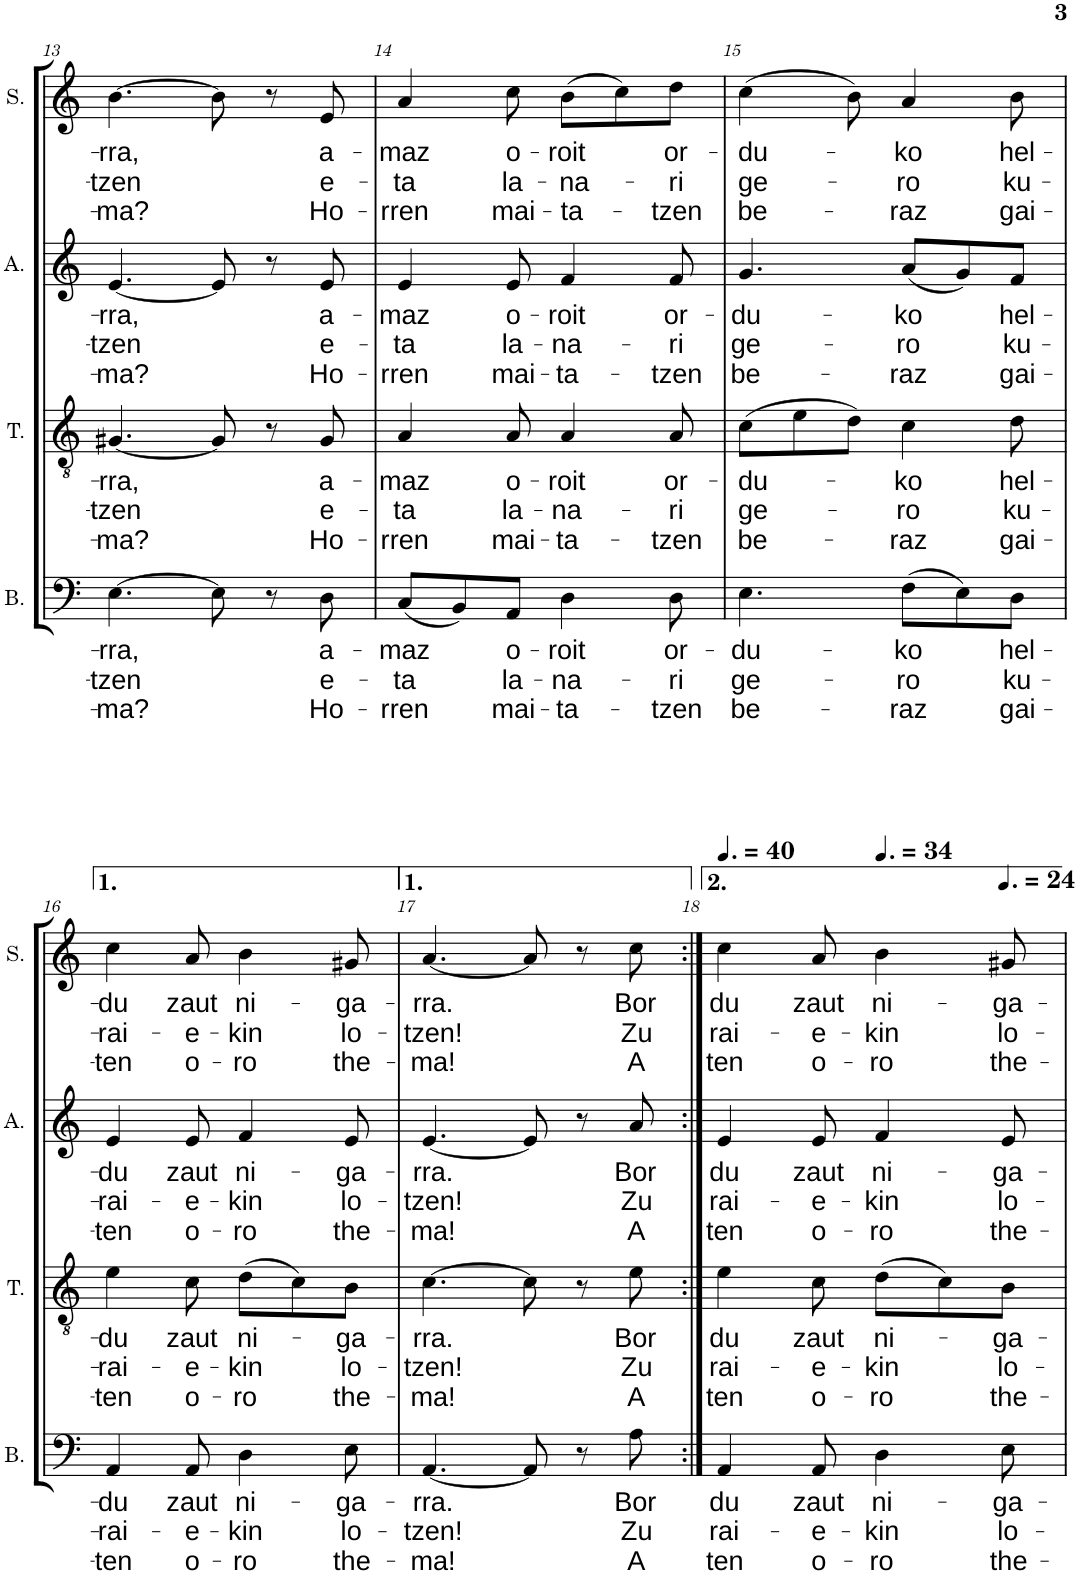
**kern	**text	**text	**text	**kern	**text	**text	**text	**kern	**text	**text	**text	**kern	**text	**text	**text
*part4	*part4	*part4	*part4	*part3	*part3	*part3	*part3	*part2	*part2	*part2	*part2	*part1	*part1	*part1	*part1
*staff4	*staff4	*staff4	*staff4	*staff3	*staff3	*staff3	*staff3	*staff2	*staff2	*staff2	*staff2	*staff1	*staff1	*staff1	*staff1
*I"Basse	*	*	*	*I"Ténor	*	*	*	*I"Alto	*	*	*	*I"Soprano	*	*	*
*I'B.	*	*	*	*I'T.	*	*	*	*I'A.	*	*	*	*I'S.	*	*	*
!!LO:PB:g=z
*clefF4	*	*	*	*clefGv2	*	*	*	*clefG2	*	*	*	*clefG2	*	*	*
*k[]	*	*	*	*k[]	*	*	*	*k[]	*	*	*	*k[]	*	*	*
*M6/8	*	*	*	*M6/8	*	*	*	*M6/8	*	*	*	*M6/8	*	*	*
=13	=13	=13	=13	=13	=13	=13	=13	=13	=13	=13	=13	=13	=13	=13	=13
!	!LO:LY:b	!LO:LY:b	!LO:LY:b	!	!LO:LY:b	!LO:LY:b	!LO:LY:b	!	!LO:LY:b	!LO:LY:b	!LO:LY:b	!	!LO:LY:b	!LO:LY:b	!LO:LY:b
[4.E\	-rra,	-tzen	-ma?	[4.G#X/	-rra,	-tzen	-ma?	[4.e/	-rra,	-tzen	-ma?	[4.b\	-rra,	-tzen	-ma?
8E\]	.	.	.	8G#/]	.	.	.	8e/]	.	.	.	8b\]	.	.	.
8r	.	.	.	8r	.	.	.	8r	.	.	.	8r	.	.	.
!	!LO:LY:b	!LO:LY:b	!LO:LY:b	!	!LO:LY:b	!LO:LY:b	!LO:LY:b	!	!LO:LY:b	!LO:LY:b	!LO:LY:b	!	!LO:LY:b	!LO:LY:b	!LO:LY:b
8D\	a-	e-	Ho-	8G#/	a-	e-	Ho-	8e/	a-	e-	Ho-	8e/	a-	e-	Ho-
=14	=14	=14	=14	=14	=14	=14	=14	=14	=14	=14	=14	=14	=14	=14	=14
!	!LO:LY:b	!LO:LY:b	!LO:LY:b	!	!LO:LY:b	!LO:LY:b	!LO:LY:b	!	!LO:LY:b	!LO:LY:b	!LO:LY:b	!	!LO:LY:b	!LO:LY:b	!LO:LY:b
(8C/L	-maz	-ta	-rren	4A/	-maz	-ta	-rren	4e/	-maz	-ta	-rren	4a/	-maz	-ta	-rren
8BB/)	.	.	.	.	.	.	.	.	.	.	.	.	.	.	.
!	!LO:LY:b	!LO:LY:b	!LO:LY:b	!	!LO:LY:b	!LO:LY:b	!LO:LY:b	!	!LO:LY:b	!LO:LY:b	!LO:LY:b	!	!LO:LY:b	!LO:LY:b	!LO:LY:b
8AA/J	o-	la-	mai-	8A/	o-	la-	mai-	8e/	o-	la-	mai-	8cc\	o-	la-	mai-
!	!LO:LY:b	!LO:LY:b	!LO:LY:b	!	!LO:LY:b	!LO:LY:b	!LO:LY:b	!	!LO:LY:b	!LO:LY:b	!LO:LY:b	!	!LO:LY:b	!LO:LY:b	!LO:LY:b
4D\	-roit	-na-	-ta-	4A/	-roit	-na-	-ta-	4f/	-roit	-na-	-ta-	(8b\L	-roit	-na-	-ta-
.	.	.	.	.	.	.	.	.	.	.	.	8cc\)	.	.	.
!	!LO:LY:b	!LO:LY:b	!LO:LY:b	!	!LO:LY:b	!LO:LY:b	!LO:LY:b	!	!LO:LY:b	!LO:LY:b	!LO:LY:b	!	!LO:LY:b	!LO:LY:b	!LO:LY:b
8D\	or-	-ri	-tzen	8A/	or-	-ri	-tzen	8f/	or-	-ri	-tzen	8dd\J	or-	-ri	-tzen
=15	=15	=15	=15	=15	=15	=15	=15	=15	=15	=15	=15	=15	=15	=15	=15
!	!LO:LY:b	!LO:LY:b	!LO:LY:b	!	!LO:LY:b	!LO:LY:b	!LO:LY:b	!	!LO:LY:b	!LO:LY:b	!LO:LY:b	!	!LO:LY:b	!LO:LY:b	!LO:LY:b
4.E\	-du-	ge-	be-	(8c\L	-du-	ge-	be-	4.g/	-du-	ge-	be-	(4cc\	-du-	ge-	be-
.	.	.	.	8e\	.	.	.	.	.	.	.	.	.	.	.
.	.	.	.	8d\J)	.	.	.	.	.	.	.	8b\)	.	.	.
!	!LO:LY:b	!LO:LY:b	!LO:LY:b	!	!LO:LY:b	!LO:LY:b	!LO:LY:b	!	!LO:LY:b	!LO:LY:b	!LO:LY:b	!	!LO:LY:b	!LO:LY:b	!LO:LY:b
(8F\L	-ko	-ro	-raz	4c\	-ko	-ro	-raz	(8a/L	-ko	-ro	-raz	4a/	-ko	-ro	-raz
8E\)	.	.	.	.	.	.	.	8g/)	.	.	.	.	.	.	.
!	!LO:LY:b	!LO:LY:b	!LO:LY:b	!	!LO:LY:b	!LO:LY:b	!LO:LY:b	!	!LO:LY:b	!LO:LY:b	!LO:LY:b	!	!LO:LY:b	!LO:LY:b	!LO:LY:b
8D\J	hel-	ku-	gai-	8d\	hel-	ku-	gai-	8f/J	hel-	ku-	gai-	8b\	hel-	ku-	gai-
!!LO:LB:g=z
=16	=16	=16	=16	=16	=16	=16	=16	=16	=16	=16	=16	=16	=16	=16	=16
!	!LO:LY:b	!LO:LY:b	!LO:LY:b	!	!LO:LY:b	!LO:LY:b	!LO:LY:b	!	!LO:LY:b	!LO:LY:b	!LO:LY:b	!	!LO:LY:b	!LO:LY:b	!LO:LY:b
4AA/	-du	-rai-	-ten	4e\	-du	-rai-	-ten	4e/	-du	-rai-	-ten	4cc\	-du	-rai-	-ten
!	!LO:LY:b	!LO:LY:b	!LO:LY:b	!	!LO:LY:b	!LO:LY:b	!LO:LY:b	!	!LO:LY:b	!LO:LY:b	!LO:LY:b	!	!LO:LY:b	!LO:LY:b	!LO:LY:b
8AA/	zaut	-e-	o-	8c\	zaut	-e-	o-	8e/	zaut	-e-	o-	8a/	zaut	-e-	o-
!	!LO:LY:b	!LO:LY:b	!LO:LY:b	!	!LO:LY:b	!LO:LY:b	!LO:LY:b	!	!LO:LY:b	!LO:LY:b	!LO:LY:b	!	!LO:LY:b	!LO:LY:b	!LO:LY:b
4D\	ni-	-kin	-ro	(8d\L	ni-	-kin	-ro	4f/	ni-	-kin	-ro	4b\	ni-	-kin	-ro
.	.	.	.	8c\)	.	.	.	.	.	.	.	.	.	.	.
!	!LO:LY:b	!LO:LY:b	!LO:LY:b	!	!LO:LY:b	!LO:LY:b	!LO:LY:b	!	!LO:LY:b	!LO:LY:b	!LO:LY:b	!	!LO:LY:b	!LO:LY:b	!LO:LY:b
8E\	-ga-	lo-	the-	8B\J	-ga-	lo-	the-	8e/	-ga-	lo-	the-	8g#X/	-ga-	lo-	the-
=17	=17	=17	=17	=17	=17	=17	=17	=17	=17	=17	=17	=17	=17	=17	=17
!	!LO:LY:b	!LO:LY:b	!LO:LY:b	!	!LO:LY:b	!LO:LY:b	!LO:LY:b	!	!LO:LY:b	!LO:LY:b	!LO:LY:b	!	!LO:LY:b	!LO:LY:b	!LO:LY:b
[4.AA/	-rra.	-tzen!	-ma!	[4.c\	-rra.	-tzen!	-ma!	[4.e/	-rra.	-tzen!	-ma!	[4.a/	-rra.	-tzen!	-ma!
8AA/]	.	.	.	8c\]	.	.	.	8e/]	.	.	.	8a/]	.	.	.
8r	.	.	.	8r	.	.	.	8r	.	.	.	8r	.	.	.
!	!LO:LY:b	!LO:LY:b	!LO:LY:b	!	!LO:LY:b	!LO:LY:b	!LO:LY:b	!	!LO:LY:b	!LO:LY:b	!LO:LY:b	!	!LO:LY:b	!LO:LY:b	!LO:LY:b
8A\	Bor	Zu	A	8e\	Bor	Zu	A	8a/	Bor	Zu	A	8cc\	Bor	Zu	A
=18:|!	=18:|!	=18:|!	=18:|!	=18:|!	=18:|!	=18:|!	=18:|!	=18:|!	=18:|!	=18:|!	=18:|!	=18:|!	=18:|!	=18:|!	=18:|!
*	*	*	*	*	*	*	*	*	*	*	*	*MM60	*	*	*
!	!LO:LY:b	!LO:LY:b	!LO:LY:b	!	!LO:LY:b	!LO:LY:b	!LO:LY:b	!	!LO:LY:b	!LO:LY:b	!LO:LY:b	!	!LO:LY:b	!LO:LY:b	!LO:LY:b
4AA/	-du	-rai-	-ten	4e\	-du	-rai-	-ten	4e/	-du	-rai-	-ten	4cc\	-du	-rai-	-ten
!	!LO:LY:b	!LO:LY:b	!LO:LY:b	!	!LO:LY:b	!LO:LY:b	!LO:LY:b	!	!LO:LY:b	!LO:LY:b	!LO:LY:b	!	!LO:LY:b	!LO:LY:b	!LO:LY:b
8AA/	zaut	-e-	o-	8c\	zaut	-e-	o-	8e/	zaut	-e-	o-	8a/	zaut	-e-	o-
*	*	*	*	*	*	*	*	*	*	*	*	*MM51	*	*	*
!	!LO:LY:b	!LO:LY:b	!LO:LY:b	!	!LO:LY:b	!LO:LY:b	!LO:LY:b	!	!LO:LY:b	!LO:LY:b	!LO:LY:b	!	!LO:LY:b	!LO:LY:b	!LO:LY:b
4D\	ni-	-kin	-ro	(8d\L	ni-	-kin	-ro	4f/	ni-	-kin	-ro	4b\	ni-	-kin	-ro
.	.	.	.	8c\)	.	.	.	.	.	.	.	.	.	.	.
*	*	*	*	*	*	*	*	*	*	*	*	*MM36	*	*	*
!	!LO:LY:b	!LO:LY:b	!LO:LY:b	!	!LO:LY:b	!LO:LY:b	!LO:LY:b	!	!LO:LY:b	!LO:LY:b	!LO:LY:b	!	!LO:LY:b	!LO:LY:b	!LO:LY:b
8E\	-ga-	lo-	the-	8B\J	-ga-	lo-	the-	8e/	-ga-	lo-	the-	8g#X/	-ga-	lo-	the-
=	=	=	=	=	=	=	=	=	=	=	=	=	=	=	=
*-	*-	*-	*-	*-	*-	*-	*-	*-	*-	*-	*-	*-	*-	*-	*-
